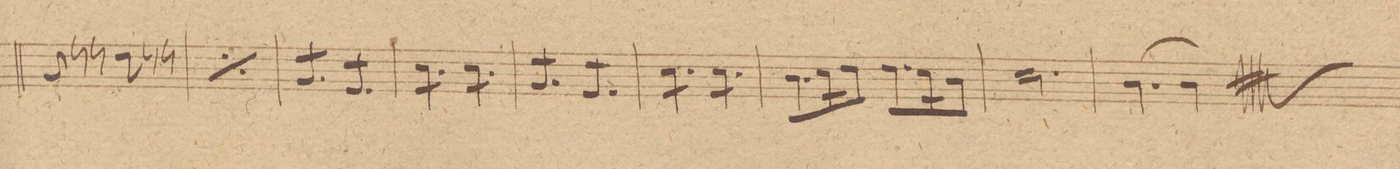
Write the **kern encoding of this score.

**kern	**dynam
*I"Corno 2do in F	*
*clefG2	*
*k[b-]	*
*M6/8	*
8c/	.
8r	.
8r	.
8g\	.
8r	.
8r	.
=85	=85
*rep	*
8c/	.
8r	.
8r	.
8g\	.
8r	.
8r	.
*Xrep	*
=86	=86
*tremolo	*
8c/L	.
8c/	.
8c/J	.
8A/L	.
8A/	.
8A/J	.
=87	=87
8f\L	.
8f\	.
8f\J	.
8f\L	.
8f\	.
8f\J	.
=88	=88
8c/L	.
8c/	.
8c/J	.
8A/L	.
8A/	.
8A/J	.
=89	=89
8f\L	.
8f\	.
8f\J	.
8f\L	.
8f\	.
8f\J	.
*Xtremolo	*
=90	=90
8.e\L	.
16f\K	.
8g\J	.
8.g\L	.
16f\K	.
8e\J	.
=91	=91
2.f\	.
=92	=92
[4.e\	.
4e\]	.
8ryy	.
==	==
*-	*-
